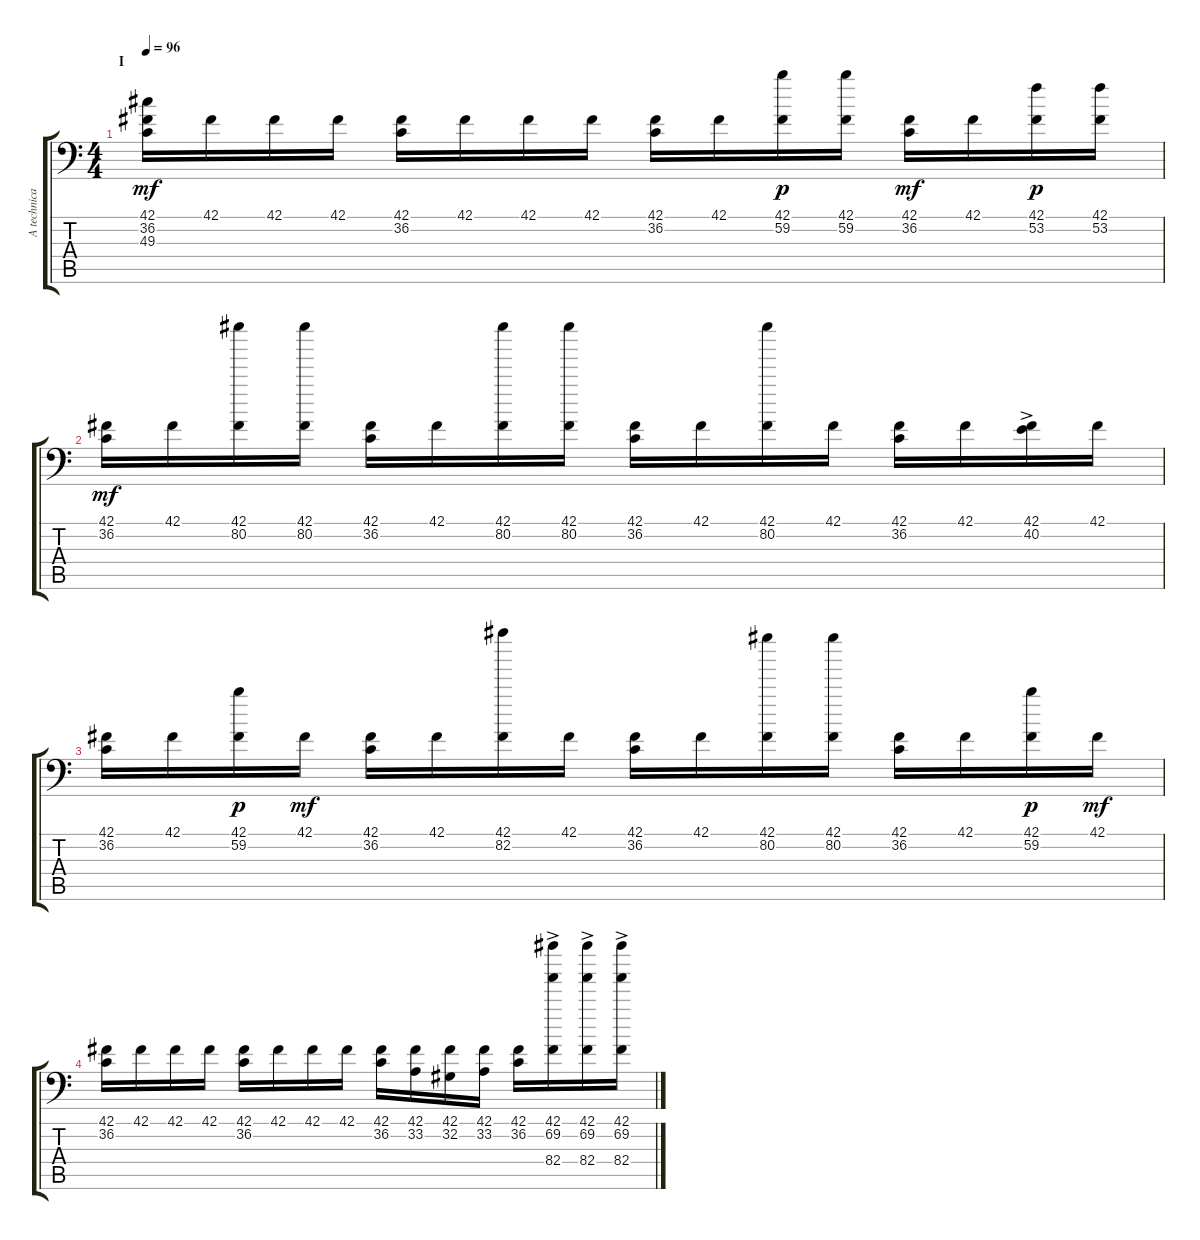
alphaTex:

\track ("A technical drum-track" "A technica") {instrument acousticgrandpiano}
\staff {score tabs}
\tuning (C-1 C-1 C-1 C-1 C-1 C-1) {hide}
\ts (4 4)
\section ("" "I")
\tempo 96
\clef f4
\ks c
(42.1 36.2 49.3).16{dy mf} 42.1.16 42.1.16 42.1.16 (42.1 36.2).16 42.1.16 42.1.16 42.1.16 (42.1 36.2).16 42.1.16 (42.1 59.2).16{dy p} (42.1 59.2).16 (42.1 36.2).16{dy mf} 42.1.16 (42.1 53.2).16{dy p} (42.1 53.2).16 |
(42.1 36.2).16{dy mf} 42.1.16 (42.1 80.2).16 (42.1 80.2).16 (42.1 36.2).16 42.1.16 (42.1 80.2).16 (42.1 80.2).16 (42.1 36.2).16 42.1.16 (42.1 80.2).16 42.1.16 (42.1 36.2).16 42.1.16 (42.1 40.2{ac}).16 42.1.16 |
(42.1 36.2).16 42.1.16 (42.1 59.2).16{dy p} 42.1.16{dy mf} (42.1 36.2).16 42.1.16 (42.1 82.2).16 42.1.16 (42.1 36.2).16 42.1.16 (42.1 80.2).16 (42.1 80.2).16 (42.1 36.2).16 42.1.16 (42.1 59.2).16{dy p} 42.1.16{dy mf} |
(42.1 36.2).16 42.1.16 42.1.16 42.1.16 (42.1 36.2).16 42.1.16 42.1.16 42.1.16 (42.1 36.2).16 (42.1 33.2).16 (42.1 32.2).16 (42.1 33.2).16 (42.1 36.2).16 (42.1{ac} 69.2{ac} 82.4).16 (42.1{ac} 69.2{ac} 82.4).16 (42.1{ac} 69.2{ac} 82.4).16
